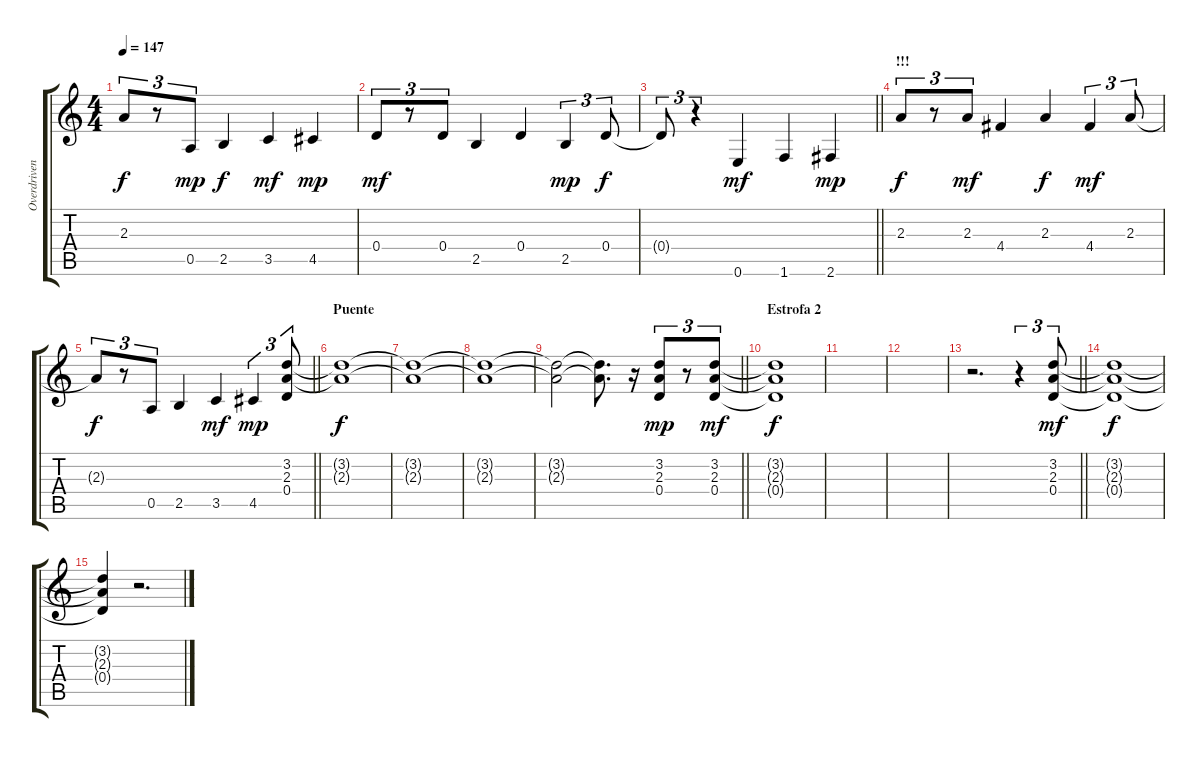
\track ("Overdriven Guitar" "Overdriven") {instrument overdrivenguitar}
\staff {score tabs}
\tuning (E4 B3 G3 D3 A2 E2) {hide}
\ts (4 4)
\tempo 147
\clef g2
\ks c
2.3{t}.8{tu (3 2) dy f} r.8{tu (3 2)} 0.5.8{tu (3 2) dy mp} 2.5.4{dy f} 3.5.4{dy mf} 4.5.4{dy mp} |
0.4.8{tu (3 2) dy mf} r.8{tu (3 2)} 0.4.8{tu (3 2)} 2.5.4 0.4.4 2.5.4{tu (3 2) dy mp} 0.4.8{tu (3 2) dy f} |
\barLineRight lightlight
0.4{t}.8{tu (3 2)} r.4{tu (3 2)} 0.6.4{dy mf} 1.6.4 2.6.4{dy mp} |
\section ("" "!!!")
2.3.8{tu (3 2) dy f} r.8{tu (3 2)} 2.3.8{tu (3 2) dy mf} 4.4.4 2.3.4{dy f} 4.4.4{tu (3 2) dy mf} 2.3.8{tu (3 2)} |
\barLineRight lightlight
2.3{t}.8{tu (3 2) dy f} r.8{tu (3 2)} 0.5.8{tu (3 2)} 2.5.4 3.5.4{dy mf} 4.5.4{tu (3 2) dy mp} (3.2 2.3 0.4).8{tu (3 2)} |
\section ("" "Puente")
(3.2{t} 2.3{t}).1{dy f} |
(3.2{t} 2.3{t}).1 |
(3.2{t} 2.3{t}).1 |
\barLineRight lightlight
(3.2{t} 2.3{t}).2 (3.2{t} 2.3{t}).8{d} r.16 (3.2 2.3 0.4).8{tu (3 2) dy mp} r.8{tu (3 2)} (3.2 2.3 0.4).8{tu (3 2) dy mf} |
\section ("" "Estrofa 2")
(3.2{t} 2.3{t} 0.4{t}).1{dy f} |
|
|
\barLineRight lightlight
r.2{d} r.4{tu (3 2)} (3.2 2.3 0.4).8{tu (3 2) dy mf} |
(3.2{t} 2.3{t} 0.4{t}).1{dy f} |
(3.2{t} 2.3{t} 0.4{t}).4 r.2{d}
